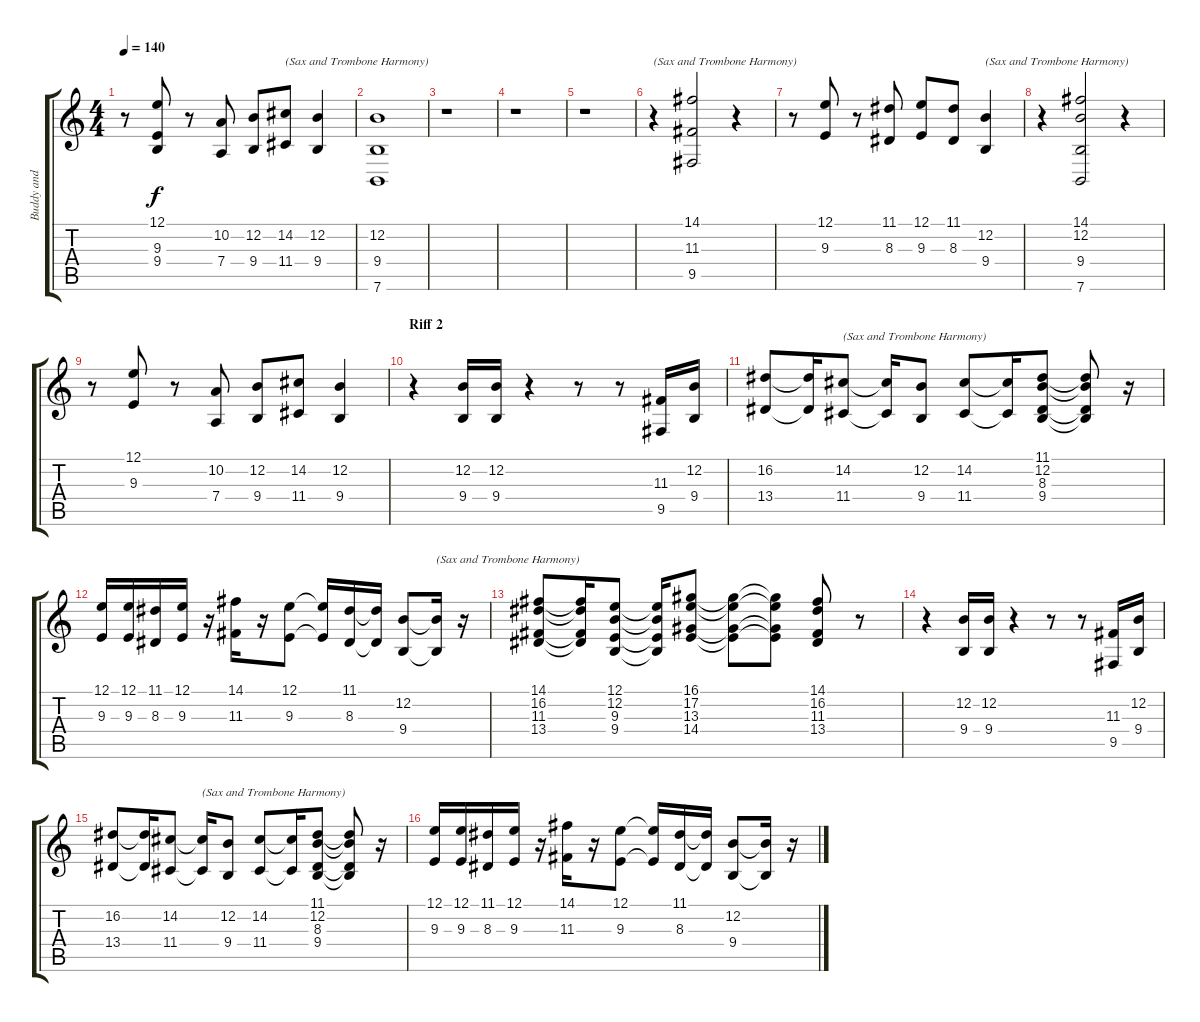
\track ("Buddy and JR (Trombone and Sax)" "Buddy and ") {instrument trumpet}
\staff {score tabs}
\tuning (E4 B3 G3 D3 A2 E2) {hide}
\ts (4 4)
\tempo 140
\clef g2
\ks c
r.8{dy f} (12.1 9.3 9.4).8 r.8 (10.2 7.4).8 (12.2 9.4).8 (14.2 11.4).8{txt "(Sax and Trombone Harmony)"} (12.2 9.4).4 |
(12.2 9.4 7.6).1 |
r.1 |
r.1 |
r.1 |
r.4{txt "(Sax and Trombone Harmony)"} (14.1 11.3 9.5).2 r.4 |
r.8 (12.1 9.3).8 r.8 (11.1 8.3).8 (12.1 9.3).8 (11.1 8.3).8 (12.2 9.4).4{txt "(Sax and Trombone Harmony)"} |
r.4 (14.1 12.2 9.4 7.6).2 r.4 |
r.8 (12.1 9.3).8 r.8 (10.2 7.4).8 (12.2 9.4).8 (14.2 11.4).8 (12.2 9.4).4 |
\section ("" "Riff 2")
r.4 (12.2 9.4).16 (12.2 9.4).16 r.4 r.8 r.8 (11.3 9.5).16 (12.2 9.4).16 |
(16.2 13.4).8 (16.2{t} 13.4{t}).16 (14.2 11.4).8{txt "(Sax and Trombone Harmony)"} (14.2{t} 11.4{t}).16 (12.2 9.4).8 (14.2 11.4).8 (14.2{t} 11.4{t}).16 (11.1 12.2 8.3 9.4).8 (11.1{t} 12.2{t} 8.3{t} 9.4{t}).8 r.16 |
(12.1 9.3).16 (12.1 9.3).16 (11.1 8.3).16 (12.1 9.3).16 r.16 (14.1 11.3).16 r.16 (12.1 9.3).8 (12.1{t} 9.3{t}).16 (11.1 8.3).16 (11.1{t} 8.3{t}).16 (12.2 9.4).8 (12.2{t} 9.4{t}).16{txt "(Sax and Trombone Harmony)"} r.16 |
(14.1 16.2 11.3 13.4).8{volume 13} (14.1{t} 16.2{t} 11.3{t} 13.4{t}).16 (12.1 12.2 9.3 9.4).8 (12.1{t} 12.2{t} 9.3{t} 9.4{t}).16 (16.1 17.2 13.3 14.4).8 (16.1{t} 17.2{t} 13.3{t} 14.4{t}).8 (16.1{t} 17.2{t} 13.3{t} 14.4{t}).8 (14.1 16.2 11.3 13.4).8 r.8 |
r.4{volume 15} (12.2 9.4).16 (12.2 9.4).16 r.4 r.8 r.8 (11.3 9.5).16 (12.2 9.4).16 |
(16.2 13.4).8 (16.2{t} 13.4{t}).16 (14.2 11.4).8 (14.2{t} 11.4{t}).16{txt "(Sax and Trombone Harmony)"} (12.2 9.4).8 (14.2 11.4).8 (14.2{t} 11.4{t}).16 (11.1 12.2 8.3 9.4).8 (11.1{t} 12.2{t} 8.3{t} 9.4{t}).8 r.16 |
(12.1 9.3).16 (12.1 9.3).16 (11.1 8.3).16 (12.1 9.3).16 r.16 (14.1 11.3).16 r.16 (12.1 9.3).8 (12.1{t} 9.3{t}).16 (11.1 8.3).16 (11.1{t} 8.3{t}).16 (12.2 9.4).8 (12.2{t} 9.4{t}).16 r.16
